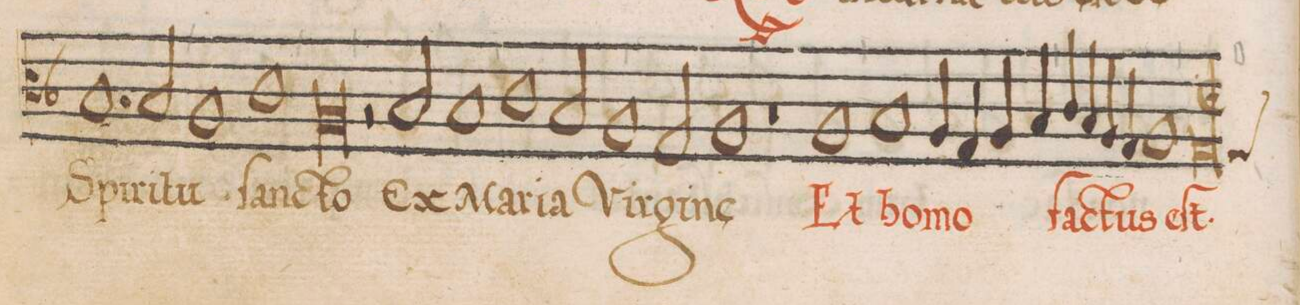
**kern	**text
*I"TENOR	*
*clefC3	*
*k[b-]	*
*met(C|)	*
*M2/1	*
1.B-/	Spi-
2B-/	-ri-
=71	=71
1A/	-tu
1c\	ſanc-
=72	=72
0A/	-to
=73	=73
2r	.
2B-/	Ex
1B-/	Ma-
=74	=74
1c\	-ri-
2B-/	-a
1A/	Vir-
=75	=75
2G/	-gi-
1A/	-ne
=76	=76
1r	.
1A/	Et
=77	=77
1B-/	ho-
4A/	-mo
4G/	.
4A/	.
4B-/	.
=78	=78
4c/	fac-
4B-/	.
4A/	-tus
4G/	.
1A/	.
=79	=79
*custos:G	*
0G/;>l	eſt.
*-	*-
